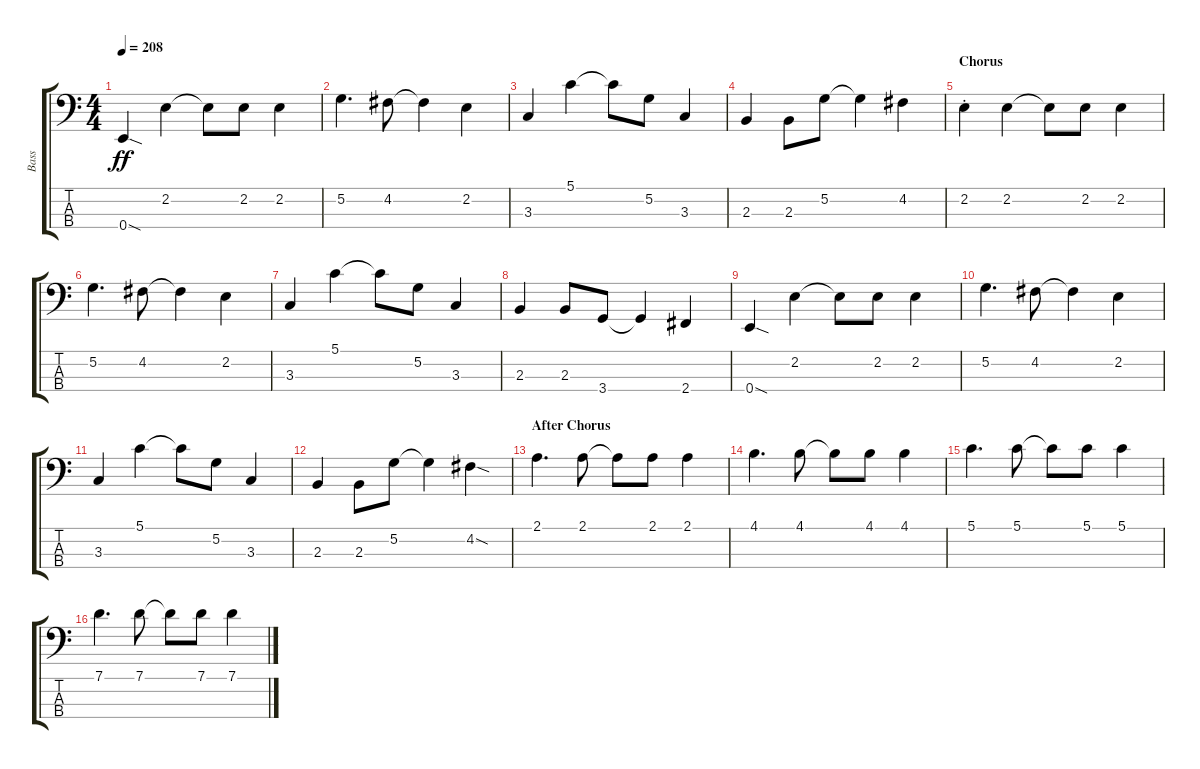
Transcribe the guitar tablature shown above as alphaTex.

\track ("Bass" "Bass") {instrument acousticbass}
\staff {score tabs}
\tuning (G2 D2 A1 E1) {hide}
\ts (4 4)
\tempo 208
\clef f4
\ks c
0.4{sod}.4{dy ff} 2.2.4 2.2{t}.8 2.2.8 2.2.4 |
5.2.4{d} 4.2.8 4.2{t}.4 2.2.4 |
3.3.4 5.1.4 5.1{t}.8 5.2.8 3.3.4 |
2.3.4 2.3.8 5.2.8 5.2{t}.4 4.2.4 |
\section ("" "Chorus")
2.2{st}.4 2.2.4 2.2{t}.8 2.2.8 2.2.4 |
5.2.4{d} 4.2.8 4.2{t}.4 2.2.4 |
3.3.4 5.1.4 5.1{t}.8 5.2.8 3.3.4 |
2.3.4 2.3.8 3.4.8 3.4{t}.4 2.4.4 |
0.4{sod}.4 2.2.4 2.2{t}.8 2.2.8 2.2.4 |
5.2.4{d} 4.2.8 4.2{t}.4 2.2.4 |
3.3.4 5.1.4 5.1{t}.8 5.2.8 3.3.4 |
2.3.4 2.3.8 5.2.8 5.2{t}.4 4.2{sod}.4 |
\section ("" "After Chorus")
2.1.4{d} 2.1.8 2.1{t}.8 2.1.8 2.1.4 |
4.1.4{d} 4.1.8 4.1{t}.8 4.1.8 4.1.4 |
5.1.4{d} 5.1.8 5.1{t}.8 5.1.8 5.1.4 |
7.1.4{d} 7.1.8 7.1{t}.8 7.1.8 7.1.4
